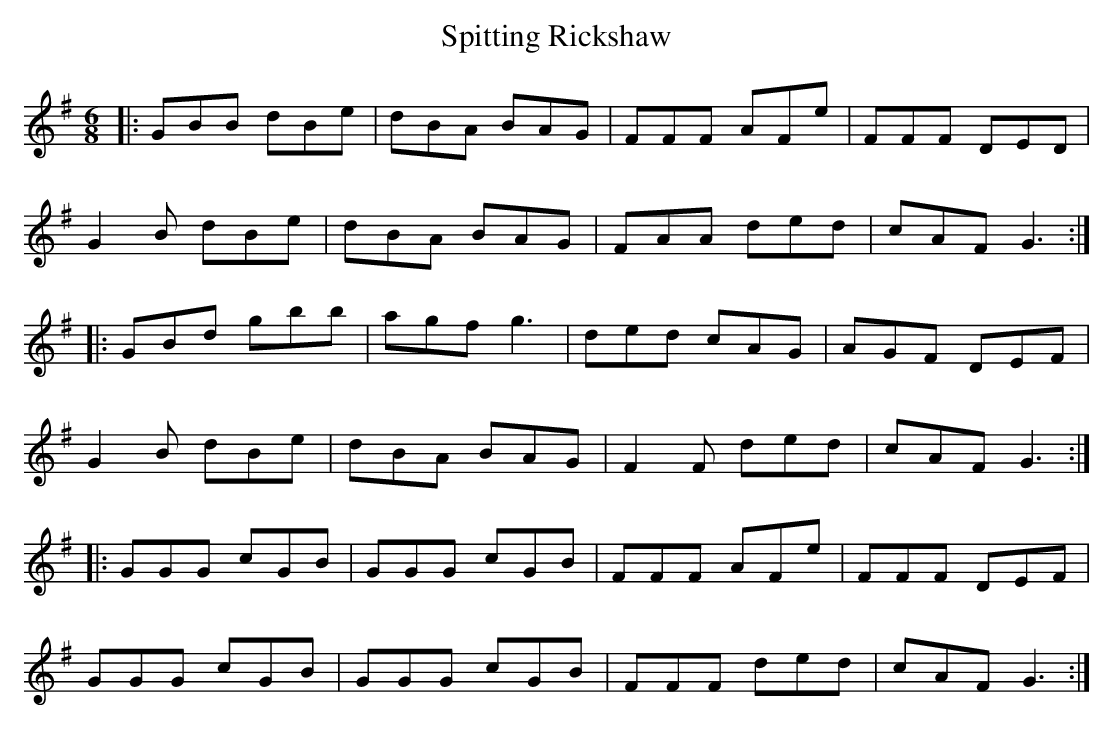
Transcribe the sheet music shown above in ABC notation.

X:1
T: Spitting Rickshaw
M: 6/8
L: 1/8
K: Gmaj
|: GBB dBe | dBA BAG | FFF AFe | FFF DED |
G2B dBe | dBA BAG | FAA ded | cAF G3 :|
|: GBd gbb | agf g3 | ded cAG | AGF DEF |
G2B dBe | dBA BAG | F2F ded | cAF G3 :|
|: GGG cGB | GGG cGB | FFF AFe | FFF DEF |
GGG cGB | GGG cGB | FFF ded | cAF G3 :|
